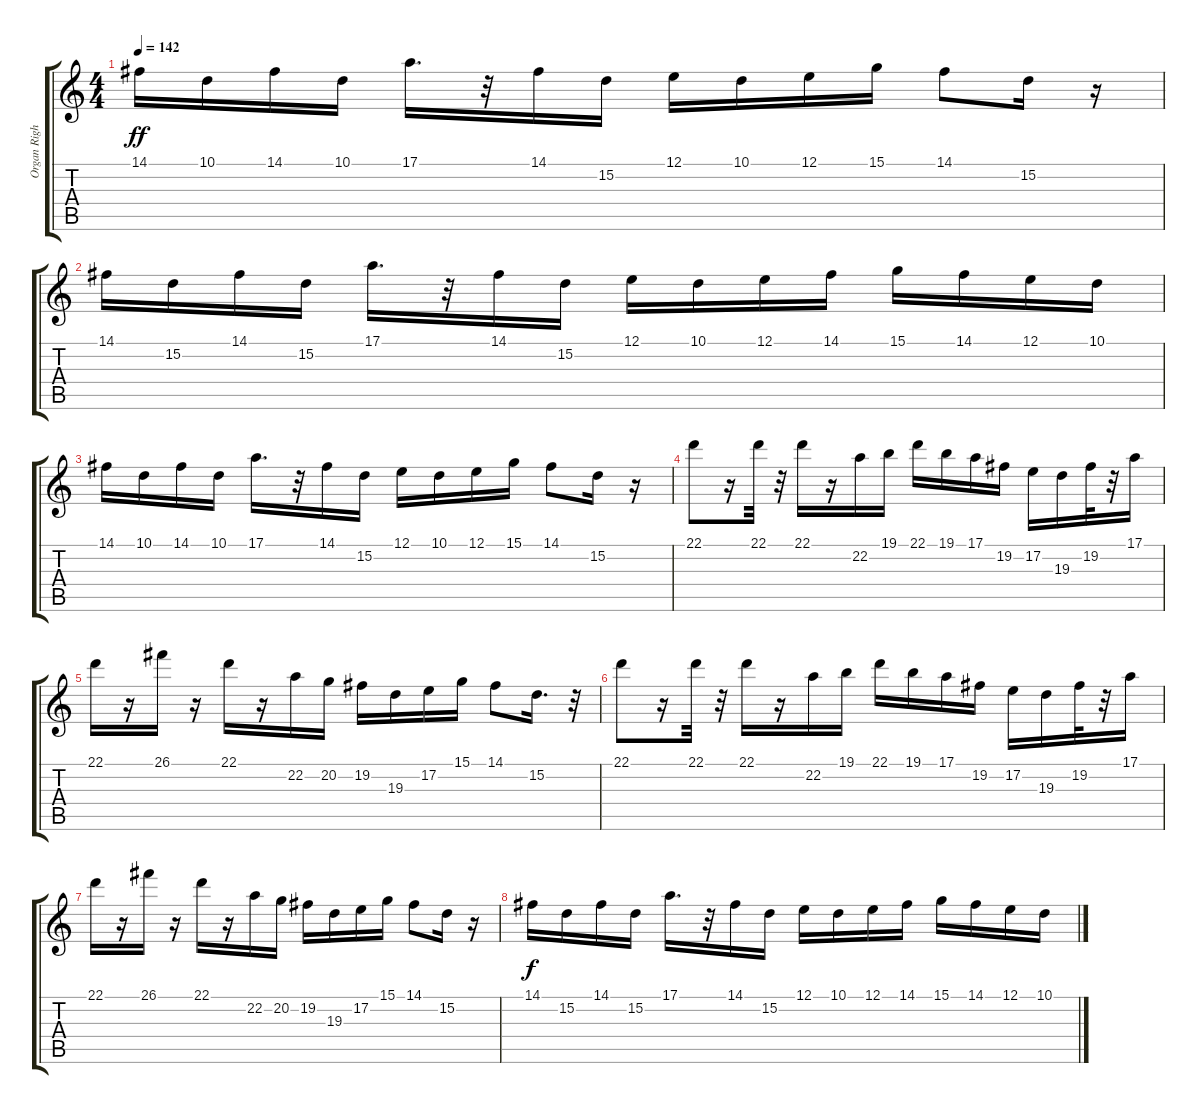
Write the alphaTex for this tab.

\track ("Organ Right" "Organ Righ") {instrument rockorgan}
\staff {score tabs}
\tuning (E4 B3 G3 D3 A2 E2) {hide}
\ts (4 4)
\tempo 142
\clef g2
\ks c
14.1.16{dy ff} 10.1.16 14.1.16 10.1.16 17.1.16{d} r.32 14.1.16 15.2.16 12.1.16 10.1.16 12.1.16 15.1.16 14.1.8 15.2.16 r.16 |
14.1.16 15.2.16 14.1.16 15.2.16 17.1.16{d} r.32 14.1.16 15.2.16 12.1.16 10.1.16 12.1.16 14.1.16 15.1.16 14.1.16 12.1.16 10.1.16 |
14.1.16 10.1.16 14.1.16 10.1.16 17.1.16{d} r.32 14.1.16 15.2.16 12.1.16 10.1.16 12.1.16 15.1.16 14.1.8 15.2.16 r.16 |
22.1.8 r.16 22.1.32 r.32 22.1.16 r.16 22.2.16 19.1.16 22.1.16 19.1.16 17.1.16 19.2.16 17.2.16 19.3.16 19.2.32 r.32 17.1.16 |
22.1.16 r.16 26.1.16 r.16 22.1.16 r.16 22.2.16 20.2.16 19.2.16 19.3.16 17.2.16 15.1.16 14.1.8 15.2.16{d} r.32 |
22.1.8 r.16 22.1.32 r.32 22.1.16 r.16 22.2.16 19.1.16 22.1.16 19.1.16 17.1.16 19.2.16 17.2.16 19.3.16 19.2.32 r.32 17.1.16 |
22.1.16 r.16 26.1.16 r.16 22.1.16 r.16 22.2.16 20.2.16 19.2.16 19.3.16 17.2.16 15.1.16 14.1.8 15.2.16 r.16 |
14.1.16{dy f} 15.2.16 14.1.16 15.2.16 17.1.16{d} r.32 14.1.16 15.2.16 12.1.16 10.1.16 12.1.16 14.1.16 15.1.16 14.1.16 12.1.16 10.1.16
